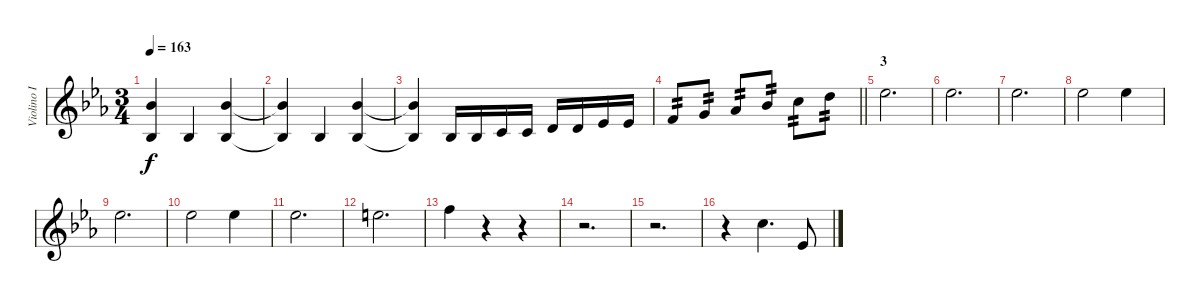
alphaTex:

\track ("Violino I" "Violino I") {instrument violin}
\staff {score}
\tuning (E4 B3 G3 D3 A2 E2) {hide}
\ts (3 4)
\tempo 163
\clef g2
\ks eb
(6.1{t} 3.3{t}).4{dy f} 3.3.4 (6.1 3.3).4 |
(6.1{t} 3.3{t}).4 3.3.4 (6.1 3.3).4 |
(6.1{t} 3.3{t}).4 3.3.16 3.3.16 1.2.16 1.2.16 3.2.16 3.2.16 4.2.16 4.2.16 |
\barLineRight lightlight
1.1.8{tp 2} 3.1.8{tp 2} 4.1.8{tp 2} 6.1.8{tp 2} 8.1.8{tp 2} 10.1.8{tp 2} |
\section ("" "3")
11.1.2{d} |
11.1.2{d} |
11.1.2{d} |
11.1.2 11.1.4 |
11.1.2{d} |
11.1.2 11.1.4 |
11.1.2{d} |
12.1.2{d} |
13.1.4 r.4 r.4 |
r.2{d} |
r.2{d} |
r.4 8.1.4{d} 4.2.8
